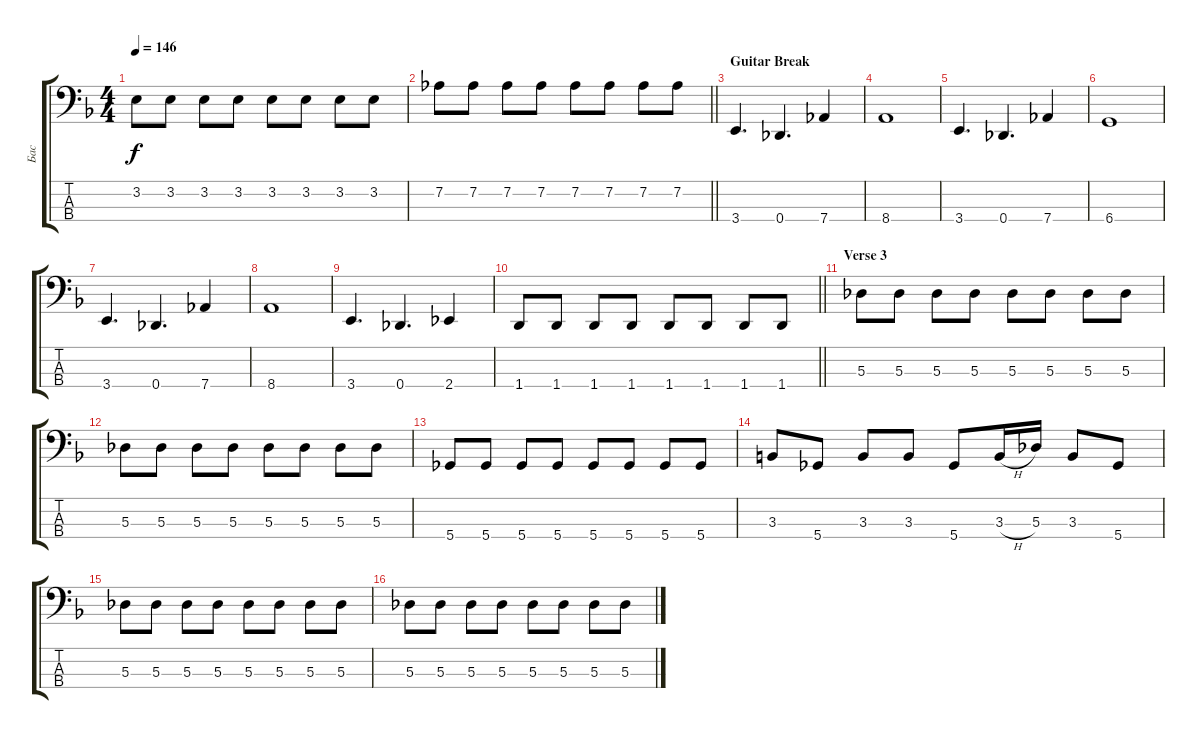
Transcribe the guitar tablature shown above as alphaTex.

\track ("Бас" "Бас") {instrument electricbassfinger}
\staff {score tabs}
\tuning (Gb2 Db2 Ab1 Db1) {hide}
\ts (4 4)
\tempo 146
\clef f4
\ks dminor
3.2.8{dy f} 3.2.8 3.2.8 3.2.8 3.2.8 3.2.8 3.2.8 3.2.8 |
\barLineRight lightlight
7.2.8 7.2.8 7.2.8 7.2.8 7.2.8 7.2.8 7.2.8 7.2.8 |
\section ("" "Guitar Break")
3.4.4{d} 0.4.4{d} 7.4.4 |
8.4.1 |
3.4.4{d} 0.4.4{d} 7.4.4 |
6.4.1 |
3.4.4{d} 0.4.4{d} 7.4.4 |
8.4.1 |
3.4.4{d} 0.4.4{d} 2.4.4 |
\barLineRight lightlight
1.4.8 1.4.8 1.4.8 1.4.8 1.4.8 1.4.8 1.4.8 1.4.8 |
\section ("" "Verse 3")
5.3.8 5.3.8 5.3.8 5.3.8 5.3.8 5.3.8 5.3.8 5.3.8 |
5.3.8 5.3.8 5.3.8 5.3.8 5.3.8 5.3.8 5.3.8 5.3.8 |
5.4.8 5.4.8 5.4.8 5.4.8 5.4.8 5.4.8 5.4.8 5.4.8 |
3.3.8 5.4.8 3.3.8 3.3.8 5.4.8 3.3{h}.16 5.3.16 3.3.8 5.4.8 |
5.3.8 5.3.8 5.3.8 5.3.8 5.3.8 5.3.8 5.3.8 5.3.8 |
5.3.8 5.3.8 5.3.8 5.3.8 5.3.8 5.3.8 5.3.8 5.3.8
